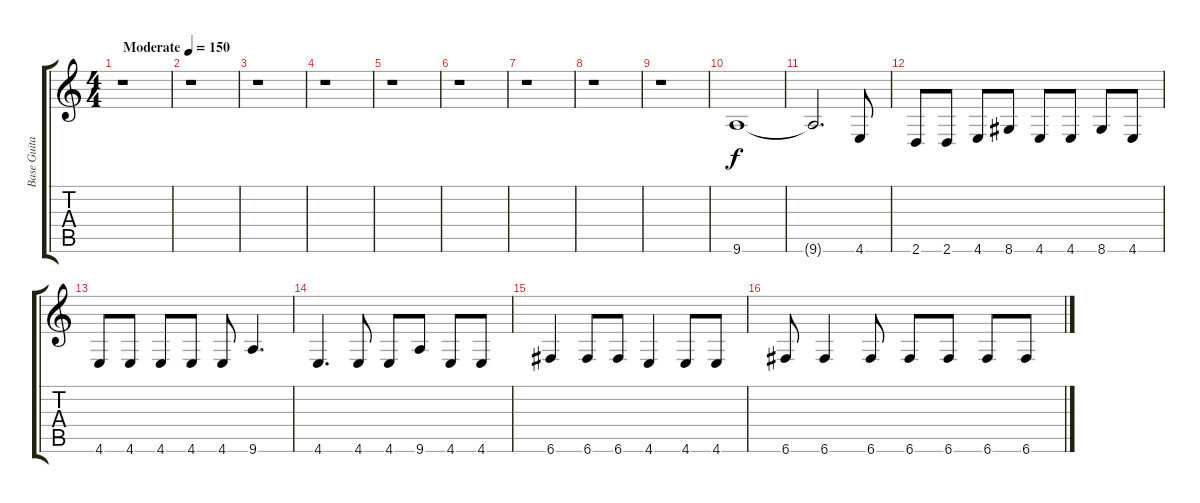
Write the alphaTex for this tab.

\track ("Base Guitar" "Base Guita") {instrument electricbassfinger}
\staff {score tabs}
\tuning (C4 G3 Eb3 Bb2 F2 C2) {hide}
\ts (4 4)
\tempo (150 "Moderate")
\clef g2
\ks c
r.1{dy f instrument electricbassfinger} |
r.1 |
r.1 |
r.1 |
r.1 |
r.1 |
r.1 |
r.1 |
r.1 |
9.6.1 |
9.6{t}.2{d} 4.6.8 |
2.6.8 2.6.8 4.6.8 8.6.8 4.6.8 4.6.8 8.6.8 4.6.8 |
4.6.8 4.6.8 4.6.8 4.6.8 4.6.8 9.6.4{d} |
4.6.4{d} 4.6.8 4.6.8 9.6.8 4.6.8 4.6.8 |
6.6.4 6.6.8 6.6.8 4.6.4 4.6.8 4.6.8 |
6.6.8 6.6.4 6.6.8 6.6.8 6.6.8 6.6.8 6.6.8
